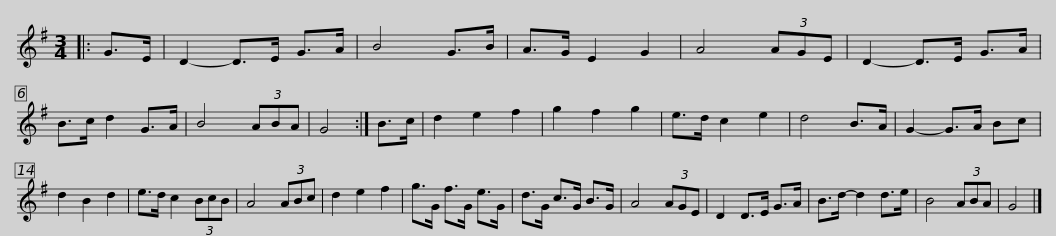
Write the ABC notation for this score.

X:1
L:1/8
M:3/4
I:linebreak $
K:G
V:1 treble
V:1
|: G>E | D2- D>E G>A | B4 G>B | A>G E2 G2 | A4 (3AGE | %5
 D2- D>E G>A | B>c d2 G>A | B4 (3ABA | G4 :| B>c |$ %10
 d2 e2 f2 | g2 f2 g2 | e>d c2 e2 | d4 B>A | G2- G>A Bc | %15
 d2 B2 d2 | e>d c2 (3BcB | A4 (3ABc | d2 e2 f2 | g>G f>G e>G |$ %20
 d>G c>G B>G | A4 (3AGE | D2 D>E G>A | B>d- d2 d>e | B4 (3ABA | %25
 G4 |] %26
